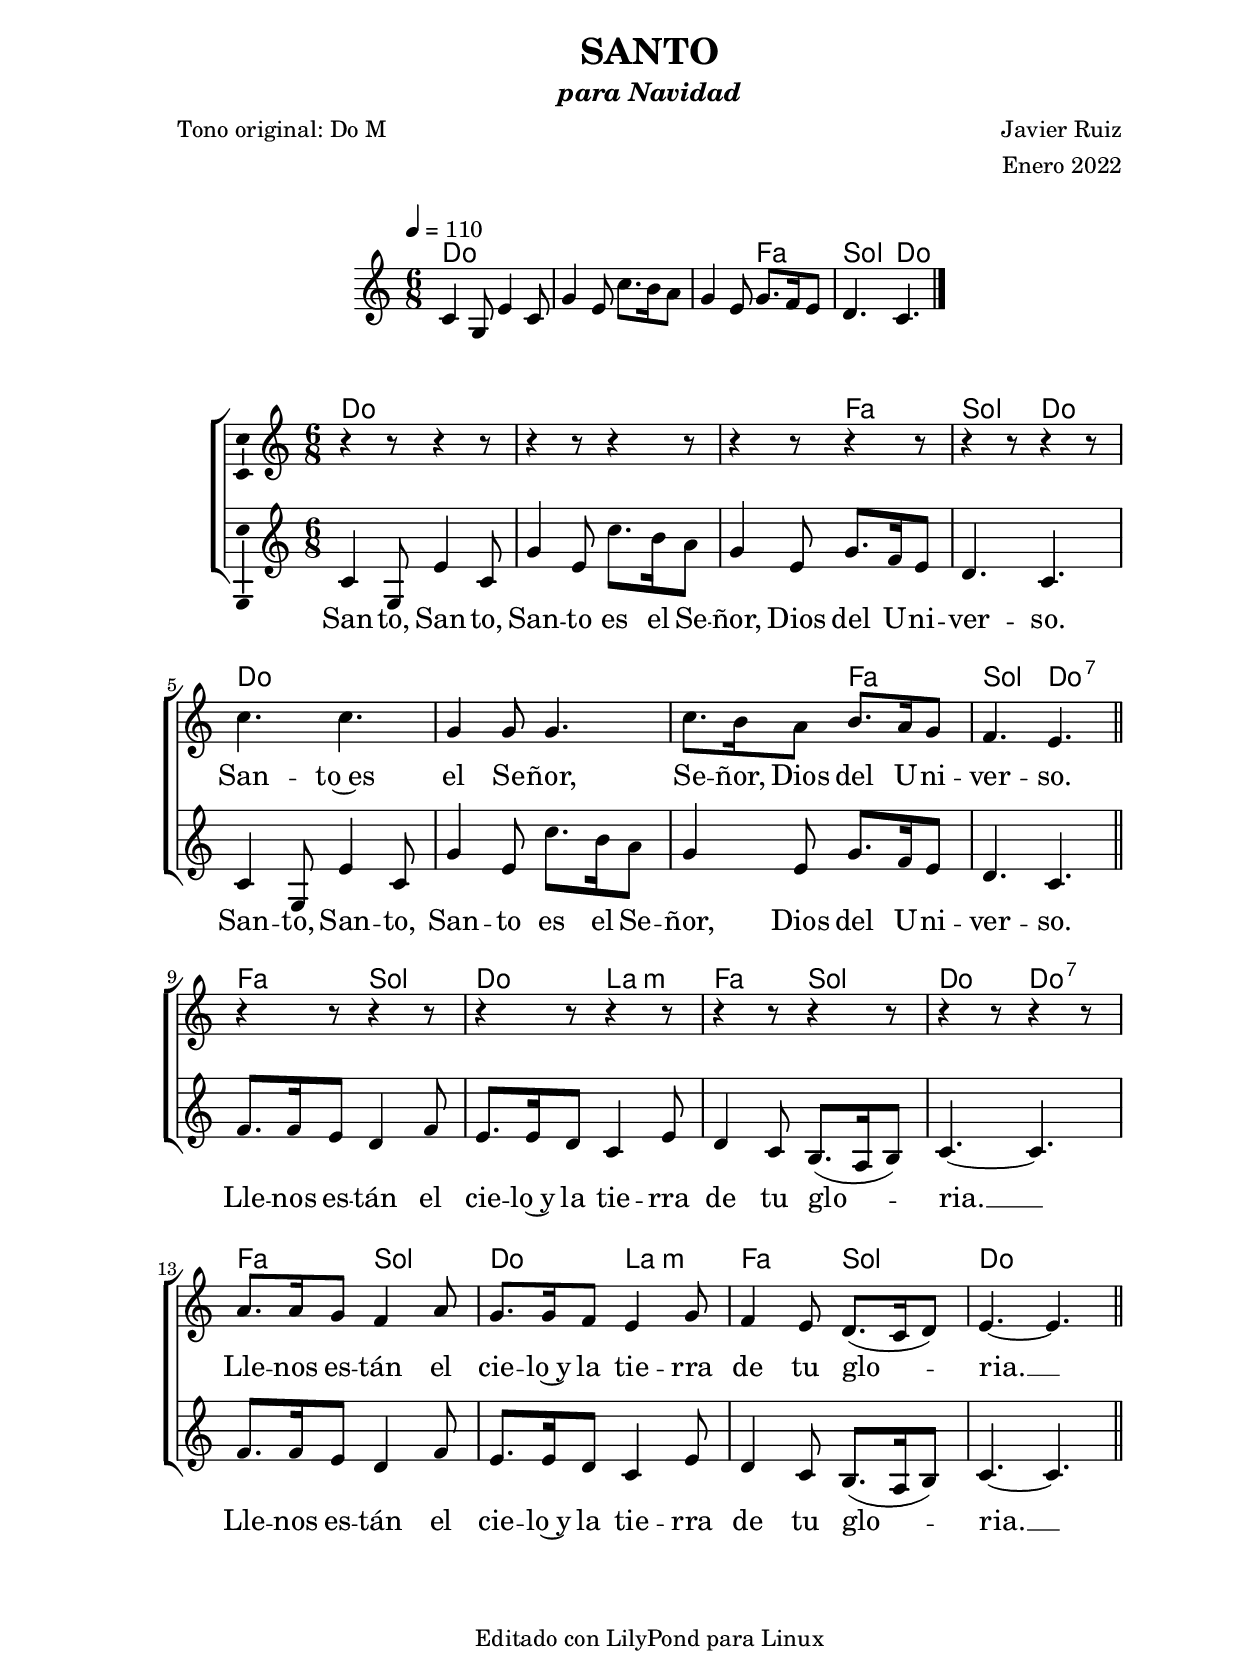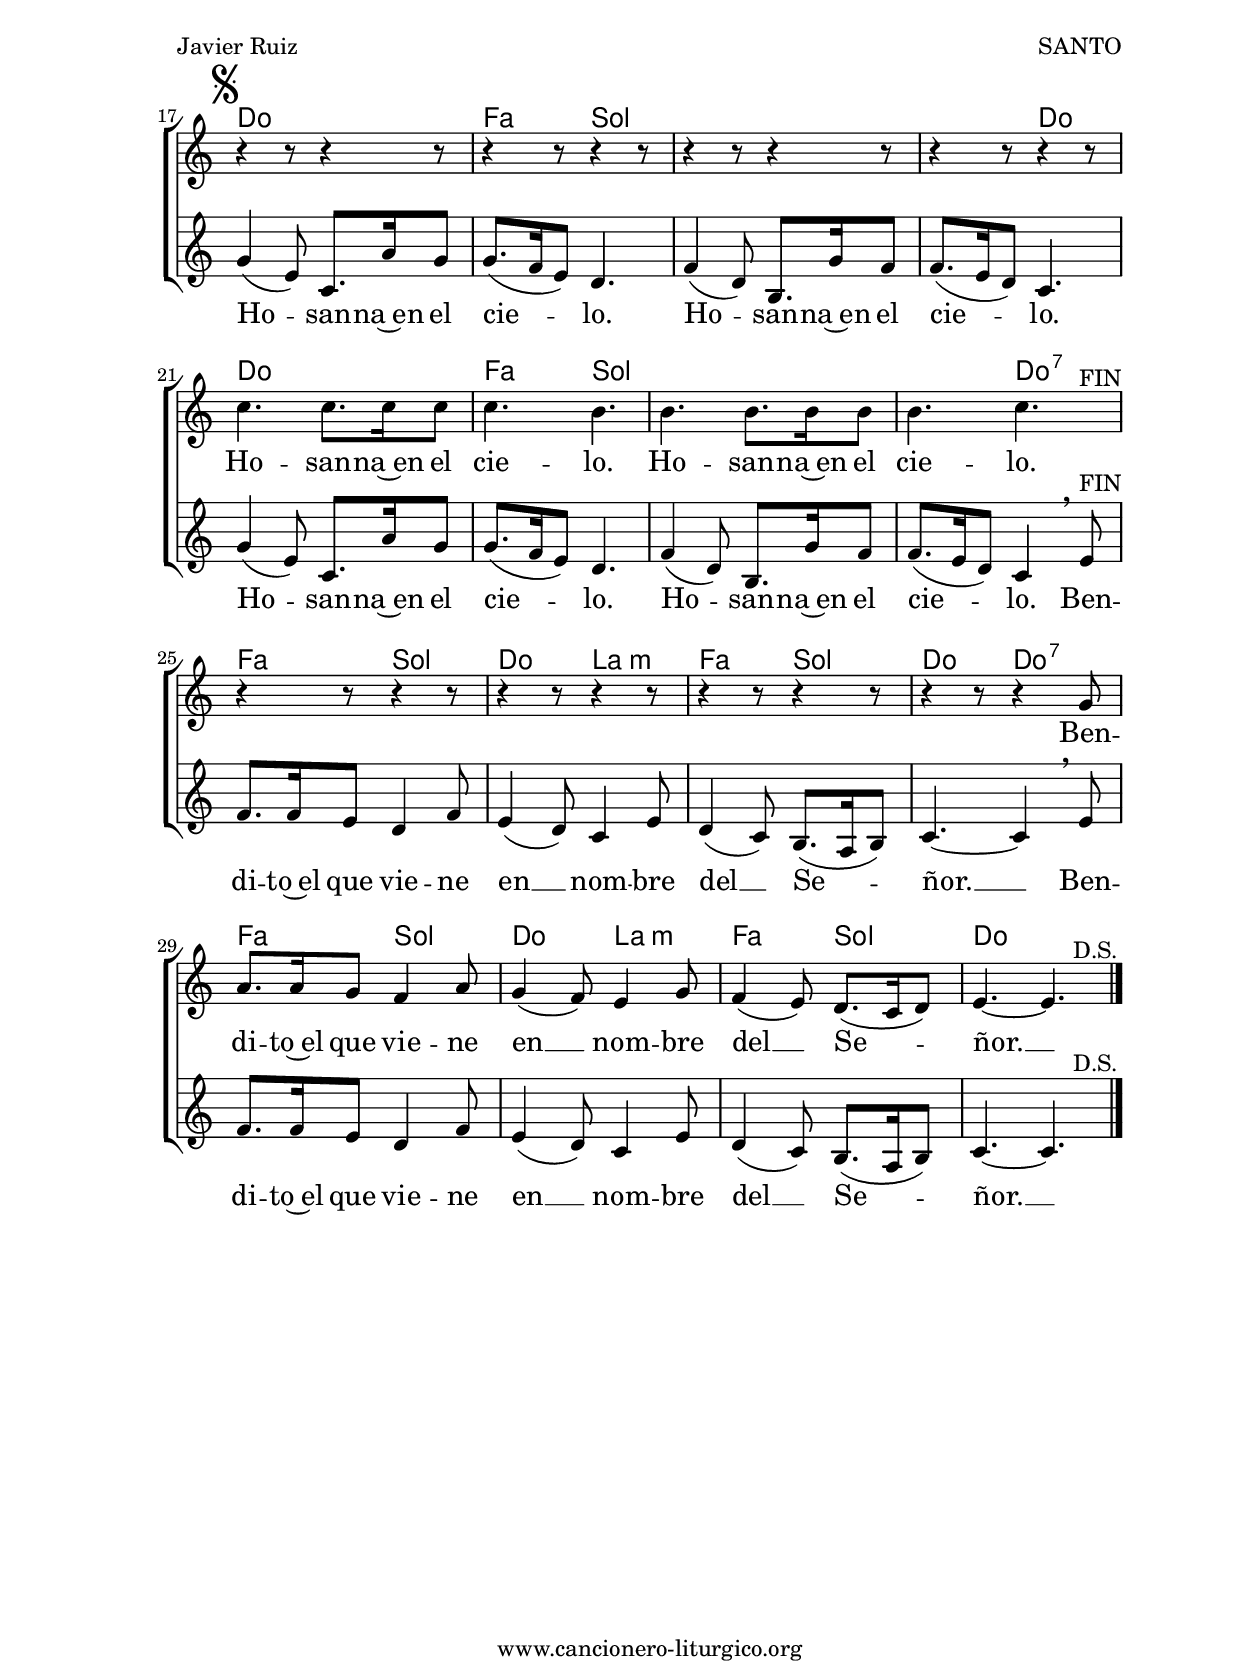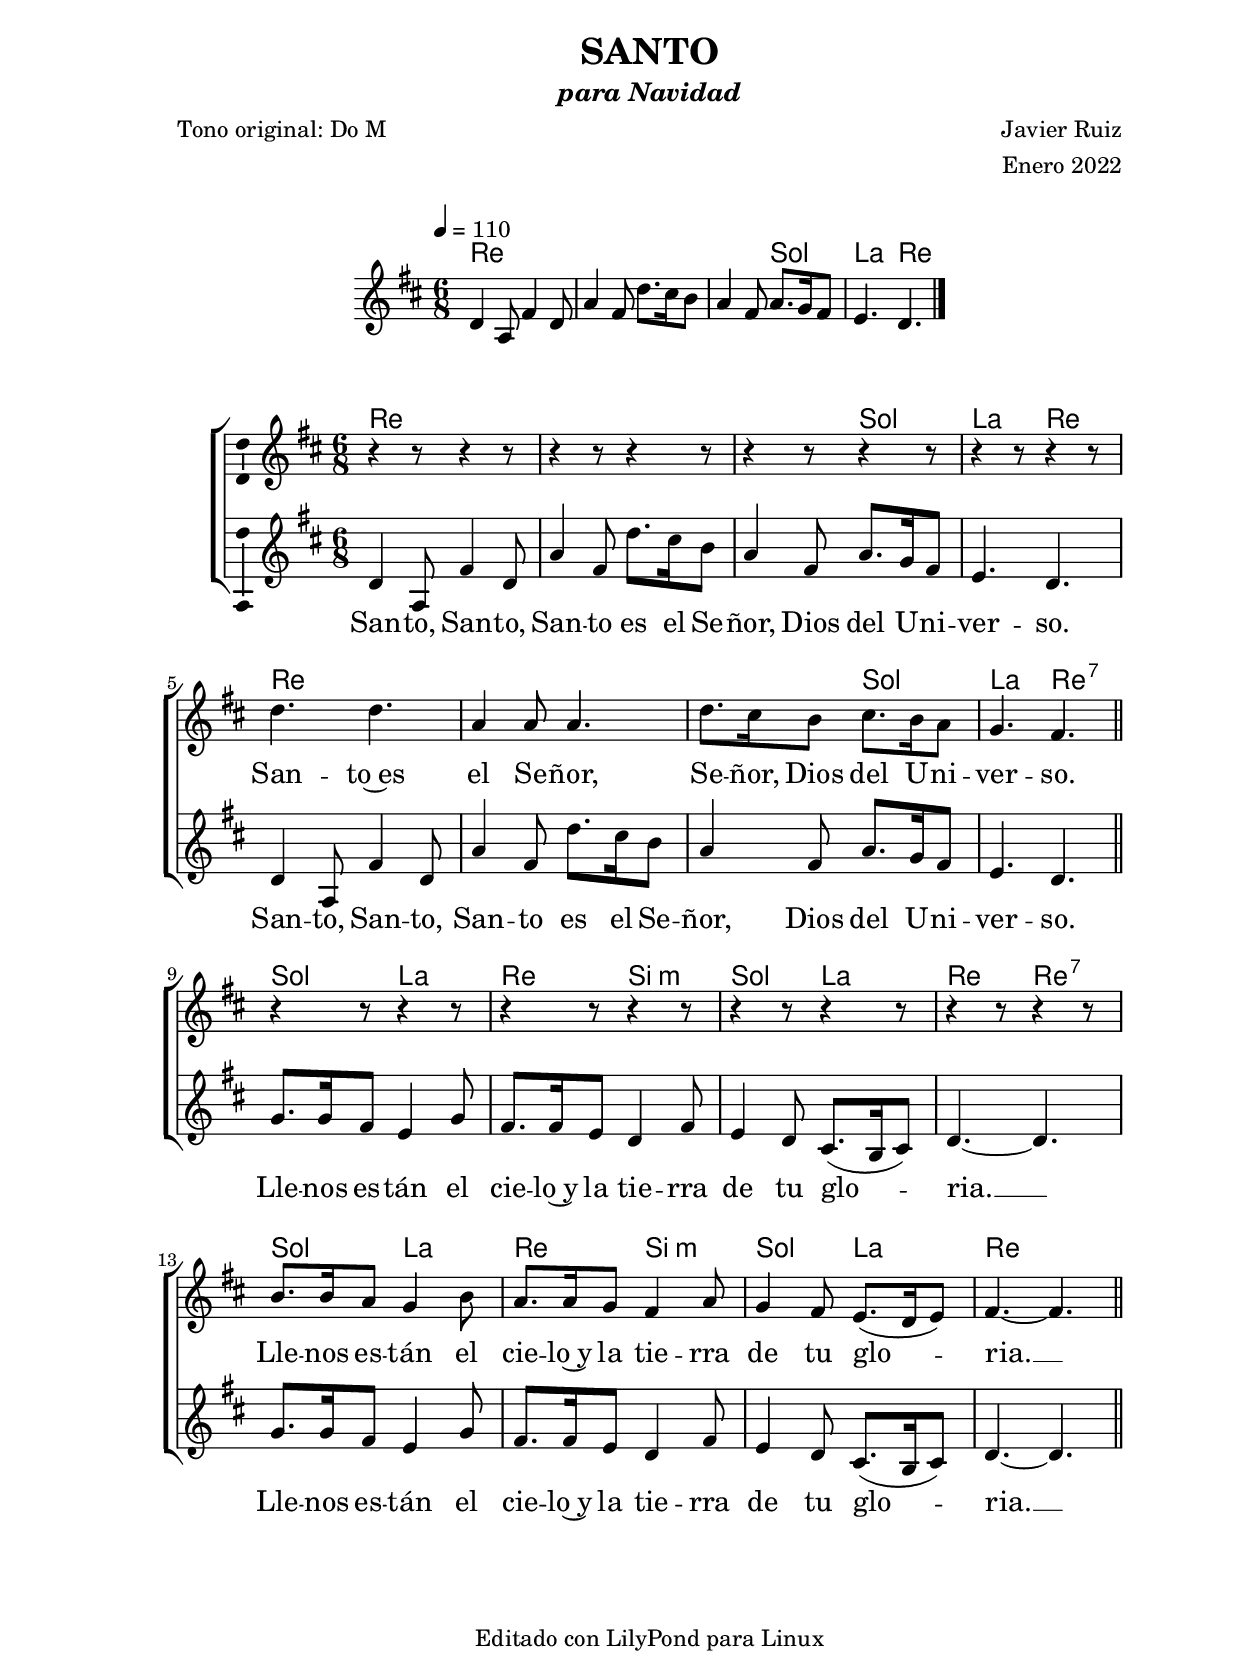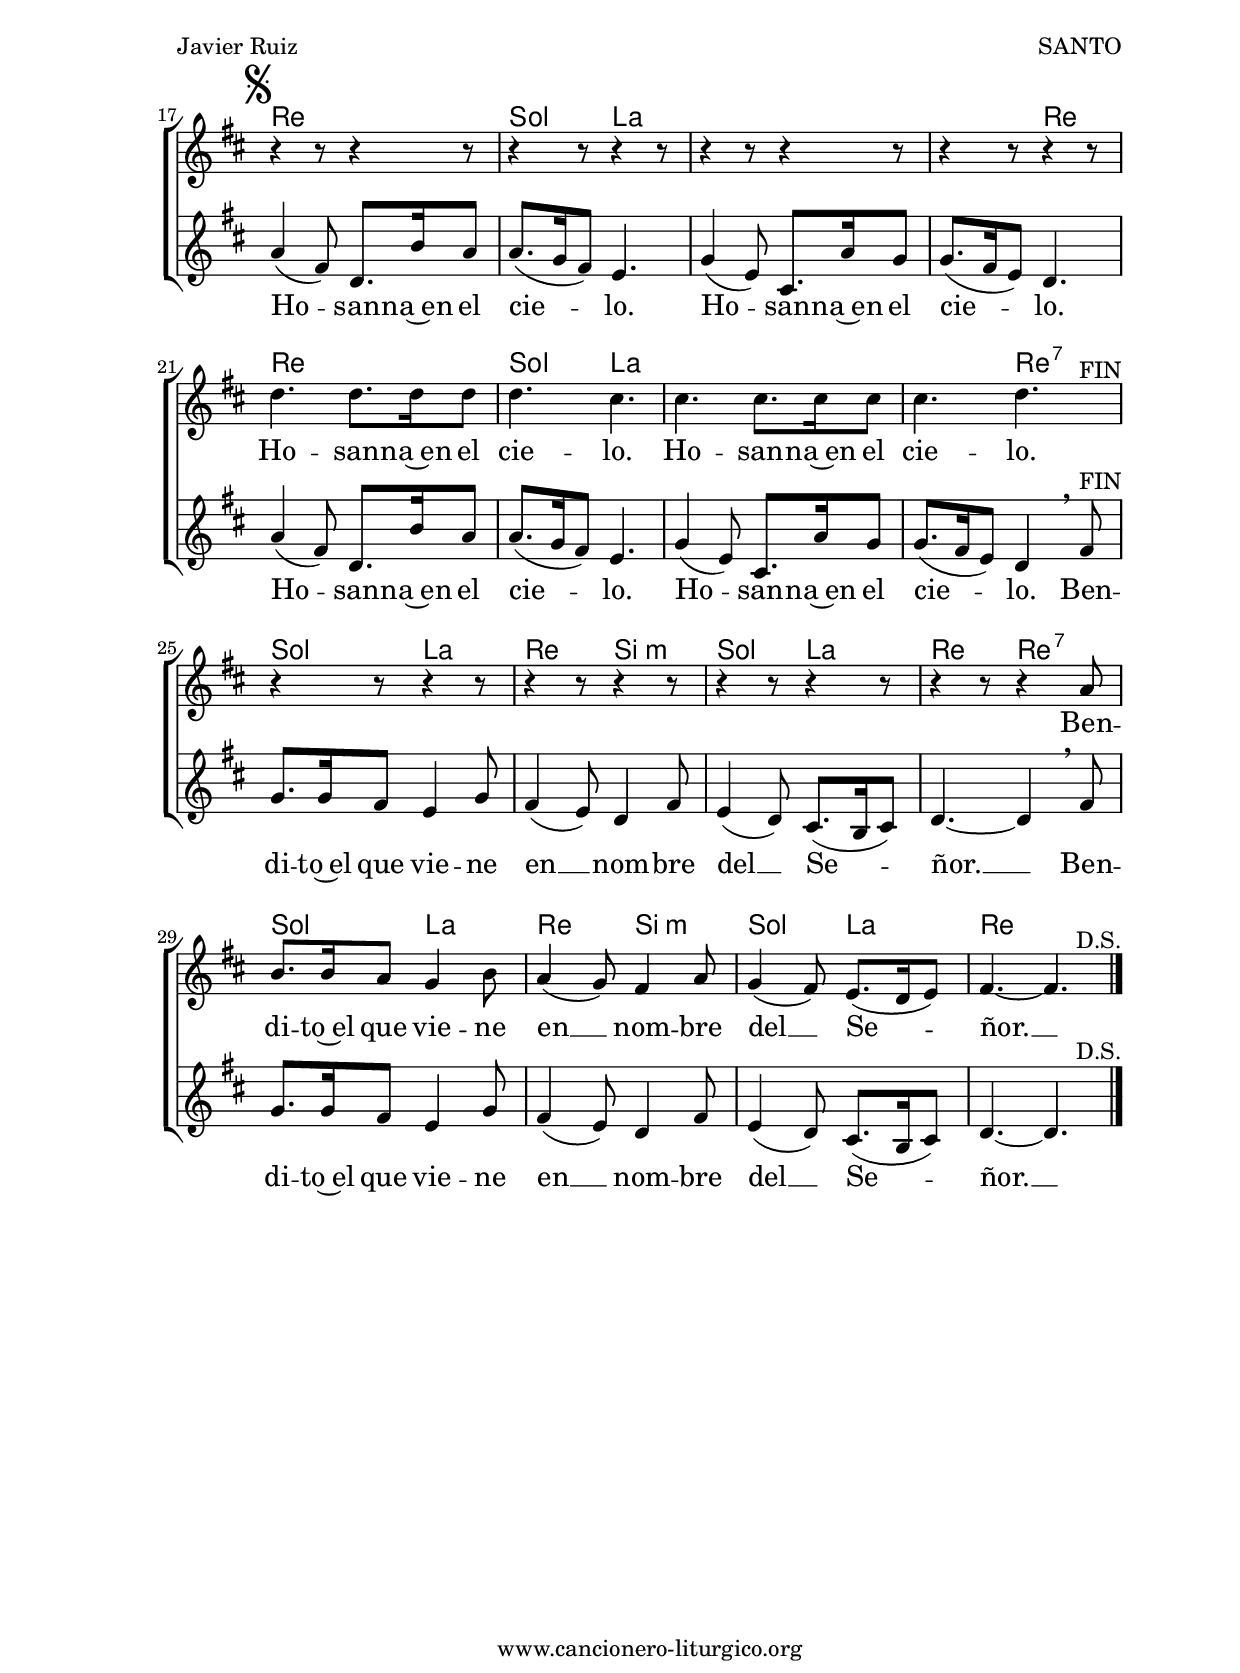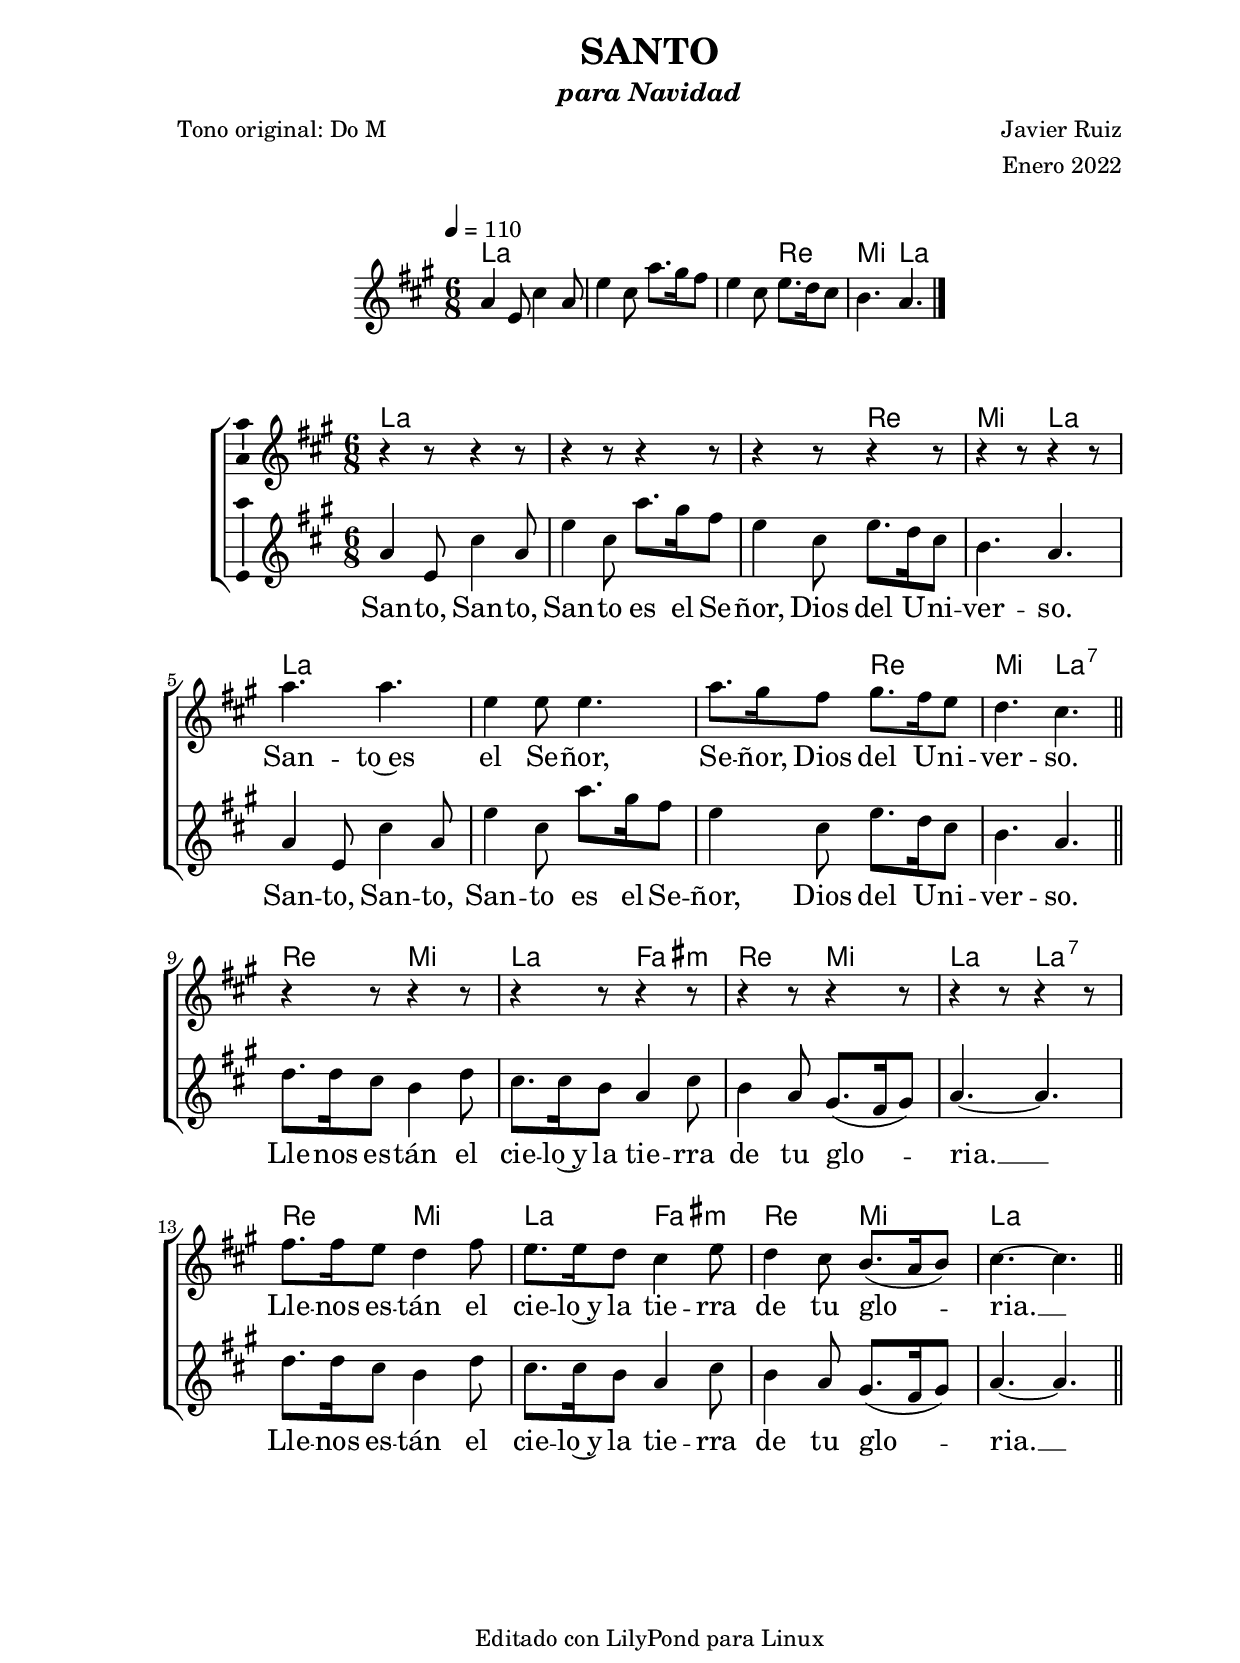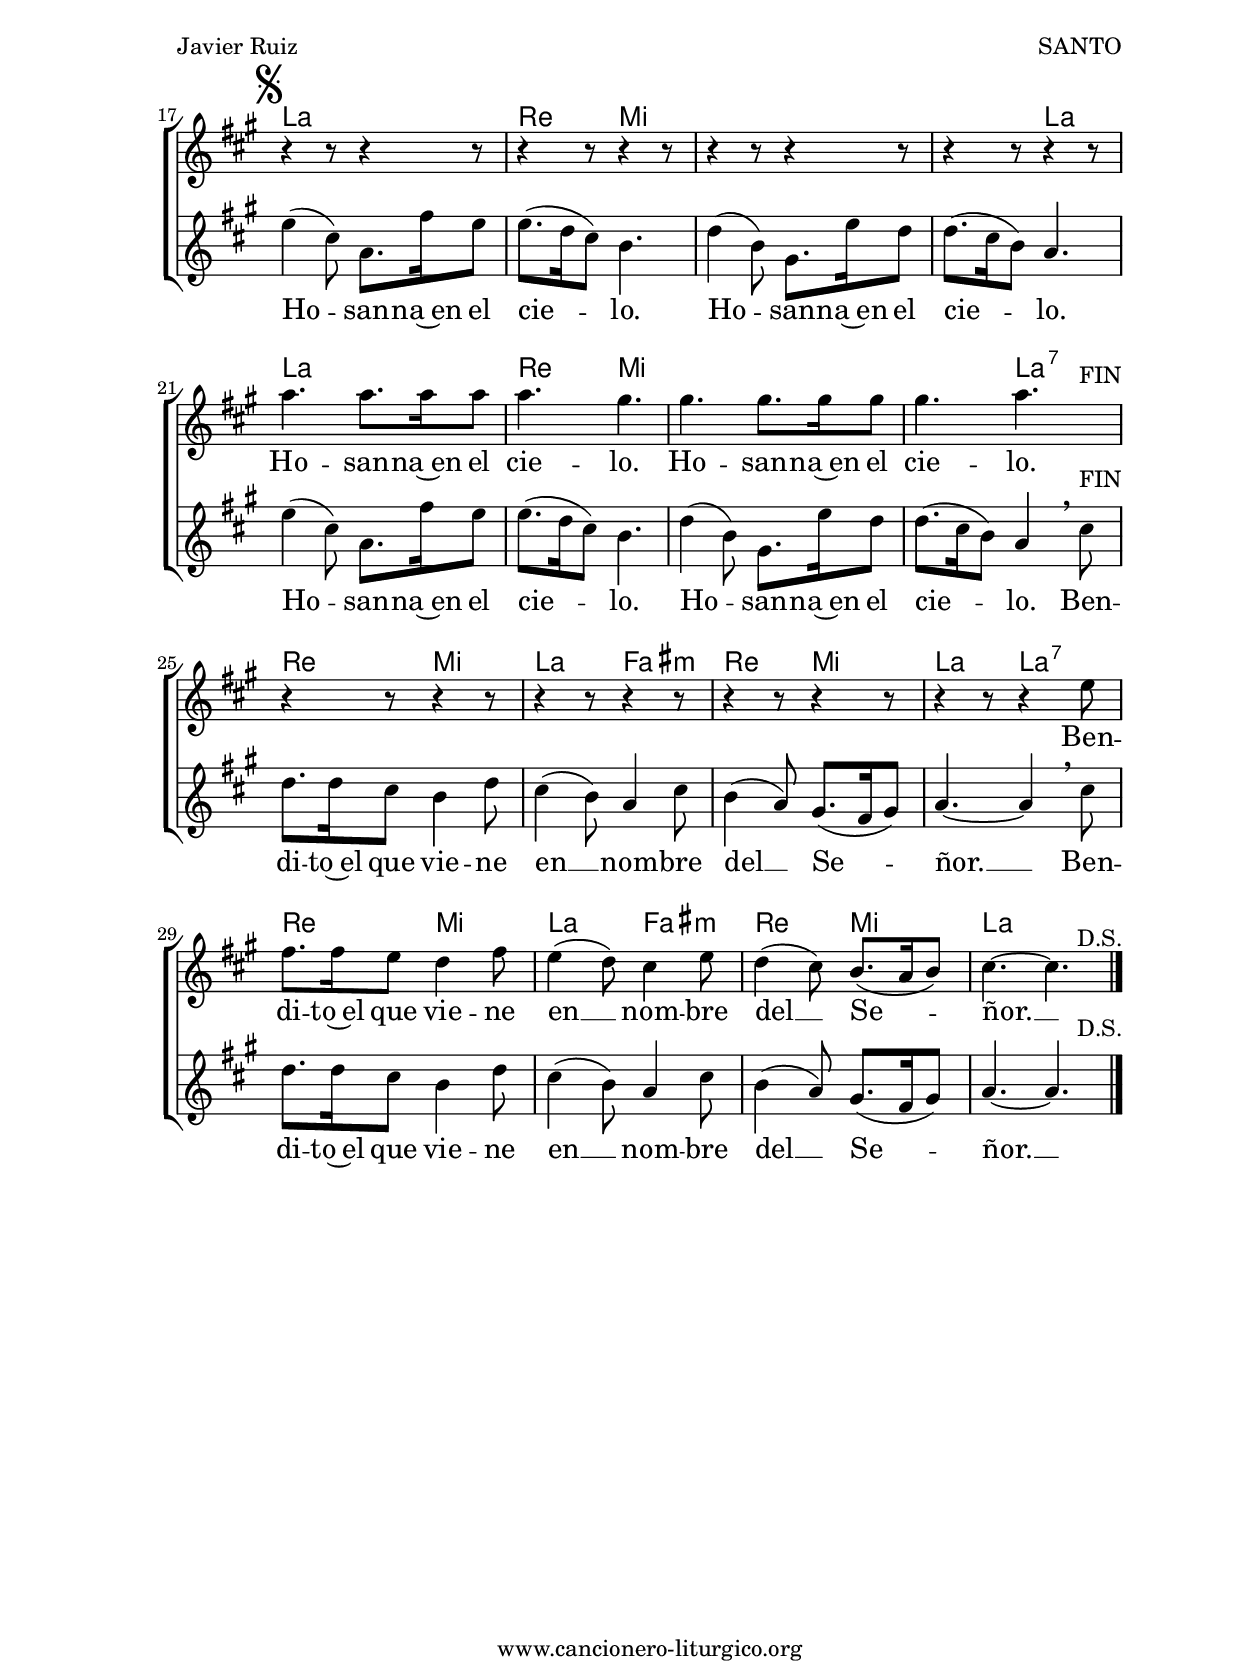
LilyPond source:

%
%lilypond santo-navidad-jruiz.ly
%timidity santo-navidad-jruiz.midi -Ow -o santo-navidad-jruiz.wav
%timidity santo-navidad-jruiz.midi -Ow -o - | lame - santo-navidad-jruiz.mp3
%
%Para convertir de .wav a .mp3:
%lame -h -m j filename.wav
%
%
%para escuchar el midi:
%timidity nombrefichero.midi
%


%versión de lilypond para la que se ha escrito esta partitura:
\version "2.16.0"

	%Tamaño papel
	#(set-default-paper-size "a4")
	%Tamaño partitura
	#(set-global-staff-size 20)
	%No responde al pulsar sobre una nota
	#(ly:set-option 'point-and-click #f)

%parámetros del encabezamiento:
\header {
	title = "SANTO"
	subtitle = \markup { {\italic "para Navidad"} }
	composer = "Javier Ruiz"
	poet = "Tono original: Do M"
	meter = ""
	arranger = "Enero 2022"
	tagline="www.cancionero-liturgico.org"
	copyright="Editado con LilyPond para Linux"
	}

%parámetros asociados al papel:
\paper  {
	oddHeaderMarkup = \markup {\fill-line { \on-the-fly #not-first-page \fromproperty #'header:title \on-the-fly #not-first-page \fromproperty #'header:composer }}
	evenHeaderMarkup = \markup {\fill-line { \fromproperty #'header:composer \fromproperty #'header:title }}
	#(set-paper-size "a4")
	print-page-number = ##f
	first-page-number = 1
	print-first-page-number = ##f
%	head-separation = 3.0 \cm
	top-margin = 2.0 \cm
%%%	bottom-margin = 0.5\cm
	bottom-margin = 0.2\cm
	left-margin = 3.0 \cm
	line-width = 16.0 \cm 
	indent = 8\mm
	interscoreline = 2.\mm
	between-system-space = 15\mm
%	para que las partituras no llenen la hoja:
	ragged-bottom = ##t
%	idem para la última hoja:
	ragged-last-bottom = ##f
%	para que las partituras llenen el ancho del papel:
	ragged-last = ##f
	after-title-space = 2.5 \cm
page-count=2
%system-count=8

	%Flexible Vertical Spacing
%	markup-markup-spacing =
%	#'((basic-distance . 15) (minimum-distance . 15) (padding . 3))
	markup-system-spacing =
	#'((basic-distance . 15) (minimum-distance . 15) (padding . 3))
	system-system-spacing =
	#'((basic-distance . 15) (minimum-distance . 15) (padding . 3))
	score-system-spacing =
	#'((basic-distance . 15) (minimum-distance . 15) (padding . 5))
%	top-system-spacing = % header
%	#'((basic-distance . 8) (minimum-distance . 0) (padding . 0))
%	top-markup-spacing =
%	#'((basic-distance . 20) (minimum-distance . 20) (padding . 0))
	last-bottom-spacing = % footer
	#'((basic-distance . 5) (minimum-distance . 5) (padding . 0))
%	score-markup-spacing =
%	#'((basic-distance . 16) (minimum-distance . 13) (padding . 0))

	}


%parámetros que afectan a toda la partitura:
globalintro =  {
	%clave de sol (G):
	\clef G
	%armadura:
%	\transpose ees f
	\key c \major
	\tempo 4=110
	\set Score.tempoHideNote = ##f
	}

global =  {
	%clave de sol (G):
	\clef G
	%armadura:
%	\transpose ees f
	\key c \major
	\tempo 4=100
	\set Score.tempoHideNote = ##t
	}


acordesintro = {
	\italianChords
	\chordmode {
%	\transpose ees f
{

c2. c c4. f g c

	}
	}
}


melodiaintro = 
%	\transpose ees f
{

	\relative c'{
	\time 6/8

c4 g8 e'4 c8
g'4 e8 c'8. b16 a8
g4 e8 g8. f16 e8
d4. c

}
	\bar "|."
	}


melodiaintrodos = 
%	\transpose ees f
{

	\relative c'{
	\time 6/8



}
	\bar "|."
	}


melodiaintrobajo = 
%	\transpose ees f
{

	%clave de fa (F):
	\clef F

	\relative c{
	\time 6/8

c4.~c4 c8
c4.~c4 c8
c4. f
g4. c,

}
	\bar "|."
	}


acordesestri = {
	\italianChords
	\chordmode {
%	\transpose ees f
{

c2. c c4. f g c
c2. c c4. f g c:7

f4. g c a:m f g c c:7
f4. g c a:m f g c2.

c2. f4. g g2. g4. c
c2. f4. g g2. g4. c:7

f4. g c a:m f g c c:7
f4. g c a:m f g c2.

	}
	}
}


melodiaestrialto = 
%	\transpose ees f
{

	\relative c''{
	\time 6/8

r4 r8 r4 r8
r4 r8 r4 r8
r4 r8 r4 r8
r4 r8 r4 r8

c4. c
g4 g8 g4.
c8. b16 a8 b8. a16 g8
f4. e

r4 r8 r4 r8
r4 r8 r4 r8
r4 r8 r4 r8
r4 r8 r4 r8

a8. a16 g8 f4 a8
g8. g16 f8 e4 g8
f4 e8 d8. (c16 d8)
e4.~e

\mark \markup { \musicglyph #"scripts.segno" }
r4 r8 r4 r8
r4 r8 r4 r8
r4 r8 r4 r8
r4 r8 r4 r8

c'4. c8. c16 c8
c4. b
b4. b8. b16 b8
b4. c^"          FIN"

r4 r8 r4 r8
r4 r8 r4 r8
r4 r8 r4 r8
r4 r8 r4 g8

a8. a16 g8 f4 a8
g4 (f8) e4 g8
f4 (e8) d8. (c16 d8)
e4.~e^"     D.S."

}

	\bar "|."
	}


melodiaestri = 
%	\transpose ees f
{

	\relative c'{
	\time 6/8

c4 g8 e'4 c8
g'4 e8 c'8. b16 a8
g4 e8 g8. f16 e8
d4. c

\break

c4 g8 e'4 c8
g'4 e8 c'8. b16 a8
g4 e8 g8. f16 e8
d4. c

\bar "||"
\break

f8. f16 e8 d4 f8
e8. e16 d8 c4 e8
d4 c8 b8. (a16 b8)
c4.~c

\break

f8. f16 e8 d4 f8
e8. e16 d8 c4 e8
d4 c8 b8. (a16 b8)
c4.~c

\bar "||"
\break

g'4 (e8) c8. a'16 g8
g8. (f16 e8) d4.
f4 (d8) b8. g'16 f8
f8. (e16 d8) c4.

\break

g'4 (e8) c8. a'16 g8
g8. (f16 e8) d4.
f4 (d8) b8. g'16 f8
f8. (e16 d8) c4^"          FIN" \breathe e8

\break

f8. f16 e8 d4 f8
e4 (d8) c4 e8
d4 (c8) b8. (a16 b8)
c4.~c4 \breathe e8

\break

f8. f16 e8 d4 f8
e4 (d8) c4 e8
d4 (c8) b8. (a16 b8)
c4.~c^"     D.S."

}

	\bar "|."
	}


melodiaestribajo = 
%	\transpose ees f
{

	%clave de fa (F):
	\clef F

	\relative c{
	\time 6/8

c4.~c4 c8
c4.~c4 c8
c4. f
g4. c,

c4.~c4 c8
c4.~c4 c8
c4. f
g4. c,

f4. g
c,4. a
f'4. g
c,2.

f4. g
c,4. a
f'4. g
c,2.

c4.~c4 c8
f4. g
g4.~g4 g8
g4. c,

c4.~c4 c8
f4. g
g4.~g4 g8
g4. c,

f4. g
c,4. a
f'4. g
c,2.

f4. g
c,4. a
f'4. g
c,2.

}
	\bar "|."
	}


textoestrialto = \lyricmode {
San -- to~es el Se -- ñor, Se -- ñor,
Dios del U -- ni -- ver -- so.

Lle -- nos es -- tán el cie -- lo~y
la tie -- rra de tu glo -- ria. __

Ho -- san -- na~en el cie -- lo.
Ho -- san -- na~en el cie -- lo.

Ben -- di -- to~el que vie -- ne
en __ nom -- bre del __ Se -- ñor. __

	}

textoestri = \lyricmode {
San -- to, San -- to,
San -- to es el Se -- ñor,
Dios del U -- ni -- ver -- so.

San -- to, San -- to,
San -- to es el Se -- ñor,
Dios del U -- ni -- ver -- so.

Lle -- nos es -- tán el cie -- lo~y
la tie -- rra de tu glo -- ria. __

Lle -- nos es -- tán el cie -- lo~y
la tie -- rra de tu glo -- ria. __

Ho -- san -- na~en el cie -- lo.
Ho -- san -- na~en el cie -- lo.

Ho -- san -- na~en el cie -- lo.
Ho -- san -- na~en el cie -- lo.

Ben -- di -- to~el que vie -- ne
en __ nom -- bre del __ Se -- ñor. __

Ben -- di -- to~el que vie -- ne
en __ nom -- bre del __ Se -- ñor. __

	}


acordesintroStaff = \context ChordNames = acordesintroStaff <<
	\set chordChanges = ##t
	\acordesintro
	>>

acordesestriStaff = \context ChordNames = acordesestriStaff <<
	\set chordChanges = ##t
	\acordesestri
	>>

vozintroStaff = \context Voice = vozintroStaff
<<
	\override Staff.StaffSymbol #'staff-space = #(magstep -0.35)
	\set Staff.midiInstrument = #"violin"
	\set Staff.midiMinimumVolume = #0.4
	\set Staff.midiMaximumVolume = #0.6
	\globalintro
	\melodiaintro
	>>

vozintrodosStaff = \context Voice = vozintrodosStaff
<<
	\override Staff.StaffSymbol #'staff-space = #(magstep -0.35)
	\set Staff.midiInstrument = #"flute"
	\set Staff.midiMinimumVolume = #0.6
	\set Staff.midiMaximumVolume = #0.8
	\globalintro
	\melodiaintrodos
	>>

vozintrobajoStaff = \context Voice = vozintrobajoStaff
<<
	\override Staff.StaffSymbol #'staff-space = #(magstep -0.35)
	\set Staff.midiInstrument = #"english horn"
	\set Staff.midiMinimumVolume = #0.6
	\set Staff.midiMaximumVolume = #0.8
	\globalintro
	\melodiaintrobajo
	>>

vozestrialtoStaff = \context Voice = vozestrialtoStaff
\with {\consists "Ambitus_engraver"}
<<
	\override Staff.StaffSymbol #'staff-space = #(magstep -0.35)
	\set Staff.midiInstrument = #"violin"
	\set Staff.midiMinimumVolume = #0.6
	\set Staff.midiMaximumVolume = #0.8
	\global
	\relative c' \melodiaestrialto
	>>

vozestriStaff = \context Voice = vozestriStaff
\with {\consists "Ambitus_engraver"}
<<
%	\set Staff.instrumentName = ""
%	\set Staff.shortInstrumentName = ""
%	\set Staff.midiInstrument = #"clarinet"
%	\set Staff.midiInstrument = #"cello"
	\set Staff.midiInstrument = #"flute"
%	\set Staff.midiInstrument = #"electric guitar (jazz)"
%	\set Staff.midiInstrument = #"english horn"
%	\set Staff.midiInstrument = #"violin"
%	\set Staff.midiInstrument = #"glockenspiel"
	\set Staff.midiMinimumVolume = #0.8
	\set Staff.midiMaximumVolume = #1.0
	\global
	\melodiaestri
	>>

vozestribajoStaff = \context Voice = vozestribajoStaff
<<
	\override Staff.StaffSymbol #'staff-space = #(magstep -0.35)
	\set Staff.midiInstrument = #"english horn"
	\set Staff.midiMinimumVolume = #0.6
	\set Staff.midiMaximumVolume = #0.8
	\global
	\melodiaestribajo
	>>

textoestrialtoStaff = \context Lyrics = textoestrialtoStaff <<
	\lyricsto vozestrialtoStaff \textoestrialto
	>>

textoestriStaff = \context Lyrics = textoestriStaff <<
	\lyricsto vozestriStaff \textoestri
	>>


\book {
	\score {
		\context ChoirStaff {
%			\override StaffGroup.SystemStartBracket #'collapse-height = #1
%			\override Score.SystemStartBar #'collapse-height = #1
			<<
			\acordesintroStaff
			\vozintroStaff
%			\vozintrodosStaff
%			\vozintrobajoStaff
			>>
			}
		\layout {
	    		\context {
				\Lyrics
				\override LyricText #'font-size = #2
				}
	   		 \context {
				\Score
				\override StaffSymbol #'staff-space = #(magstep +3)
				}
			indent = 3 \cm
			line-width= 13.0 \cm
			}
		}
	\score {
		<<
		\context ChoirStaff {
%			\override StaffGroup.SystemStartBracket #'collapse-height = #1
%			\override Score.SystemStartBar #'collapse-height = #1
			<<
			\acordesestriStaff
			\vozestrialtoStaff
			\textoestrialtoStaff
			\vozestriStaff
			\textoestriStaff
%			\vozestribajoStaff
			>>
			}
		>>
		\layout {
	    		\context {
				\Lyrics
				\override LyricText #'font-size = #2
				}
	   		 \context {
				\Score
				\override StaffSymbol #'staff-space = #(magstep +3)
				}
			}
		}
	\score {
		\unfoldRepeats
		<<
		\context ChoirStaff {
			<<
			\acordesintroStaff
			\vozintroStaff
%			\vozintrodosStaff
			\vozintrobajoStaff
			>>
			<<
			\acordesestriStaff
			\vozestrialtoStaff
			\vozestriStaff
			\vozestribajoStaff
			>>
			}
		>>
		\midi {
	  		\context {
	  			\Score
				tempoWholesPerMinute = #(ly:make-moment 70 4)
				midiChannelMapping = #'instrument
				}
			}
		}
	}


#(define output-suffix "C")
\book {
	\score {
		\context ChoirStaff {
%			\override StaffGroup.SystemStartBracket #'collapse-height = #1
%			\override Score.SystemStartBar #'collapse-height = #1
\transpose c d
			<<
			\acordesintroStaff
			\vozintroStaff
%			\vozintrodosStaff
%			\vozintrobajoStaff
			>>
			}
		\layout {
	    		\context {
				\Lyrics
				\override LyricText #'font-size = #2
				}
	   		 \context {
				\Score
				\override StaffSymbol #'staff-space = #(magstep +3)
				}
			indent = 3 \cm
			line-width= 13.0 \cm
			}
		}
	\score {
		<<
		\context ChoirStaff {
%			\override StaffGroup.SystemStartBracket #'collapse-height = #1
%			\override Score.SystemStartBar #'collapse-height = #1
\transpose c d
			<<
			\acordesestriStaff
			\vozestrialtoStaff
			\textoestrialtoStaff
			\vozestriStaff
			\textoestriStaff
%			\vozestribajoStaff
			>>
			}
		>>
		\layout {
	    		\context {
				\Lyrics
				\override LyricText #'font-size = #2
				}
	   		 \context {
				\Score
				\override StaffSymbol #'staff-space = #(magstep +3)
				}
			}
		}
	}


#(define output-suffix "S")
\book {
	\score {
		\context ChoirStaff {
%			\override StaffGroup.SystemStartBracket #'collapse-height = #1
%			\override Score.SystemStartBar #'collapse-height = #1
\transpose c a
			<<
			\acordesintroStaff
			\vozintroStaff
%			\vozintrodosStaff
%			\vozintrobajoStaff
			>>
			}
		\layout {
	    		\context {
				\Lyrics
				\override LyricText #'font-size = #2
				}
	   		 \context {
				\Score
				\override StaffSymbol #'staff-space = #(magstep +3)
				}
			indent = 3 \cm
			line-width= 13.0 \cm
			}
		}
	\score {
		<<
		\context ChoirStaff {
%			\override StaffGroup.SystemStartBracket #'collapse-height = #1
%			\override Score.SystemStartBar #'collapse-height = #1
\transpose c a
			<<
			\acordesestriStaff
			\vozestrialtoStaff
			\textoestrialtoStaff
			\vozestriStaff
			\textoestriStaff
%			\vozestribajoStaff
			>>
			}
		>>
		\layout {
	    		\context {
				\Lyrics
				\override LyricText #'font-size = #2
				}
	   		 \context {
				\Score
				\override StaffSymbol #'staff-space = #(magstep +3)
				}
			}
		}
	}


